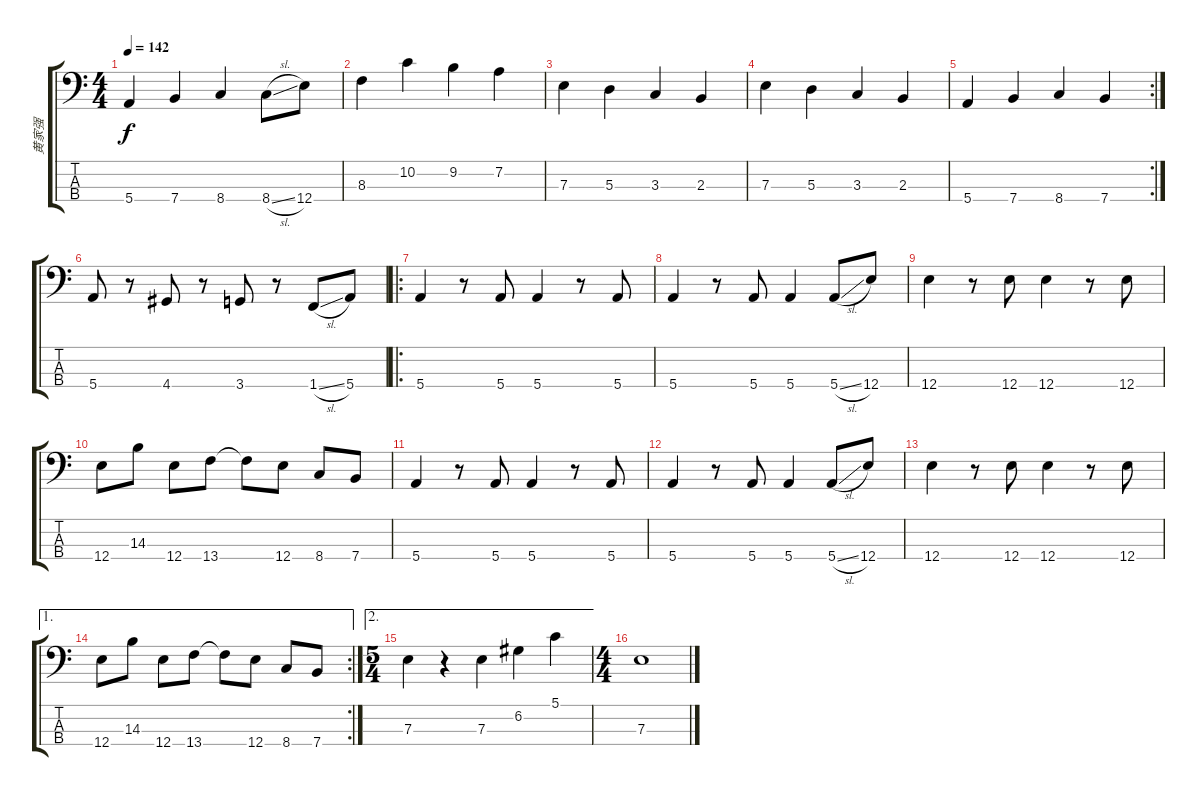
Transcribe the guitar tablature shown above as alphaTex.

\track ("黄家强" "黄家强") {instrument electricbassfinger}
\staff {score tabs}
\tuning (G2 D2 A1 E1) {hide}
\ts (4 4)
\tempo 142
\clef f4
\ks c
5.4.4{dy f} 7.4.4 8.4.4 8.4{sl}.8 12.4.8 |
8.3.4 10.2.4 9.2.4 7.2.4 |
7.3.4 5.3.4 3.3.4 2.3.4 |
7.3.4 5.3.4 3.3.4 2.3.4 |
\rc 2
5.4.4 7.4.4 8.4.4 7.4.4 |
5.4.8 r.8 4.4.8 r.8 3.4.8 r.8 1.4{sl}.8 5.4.8 |
\ro
5.4.4 r.8 5.4.8 5.4.4 r.8 5.4.8 |
5.4.4 r.8 5.4.8 5.4.4 5.4{sl}.8 12.4.8 |
12.4.4 r.8 12.4.8 12.4.4 r.8 12.4.8 |
12.4.8 14.3.8 12.4.8 13.4.8 13.4{t}.8 12.4.8 8.4.8 7.4.8 |
5.4.4 r.8 5.4.8 5.4.4 r.8 5.4.8 |
5.4.4 r.8 5.4.8 5.4.4 5.4{sl}.8 12.4.8 |
12.4.4 r.8 12.4.8 12.4.4 r.8 12.4.8 |
\ae 1
\rc 2
12.4.8 14.3.8 12.4.8 13.4.8 13.4{t}.8 12.4.8 8.4.8 7.4.8 |
\ae 2
\ts (5 4)
7.3.4 r.4 7.3.4 6.2.4 5.1.4 |
\ts (4 4)
7.3.1
